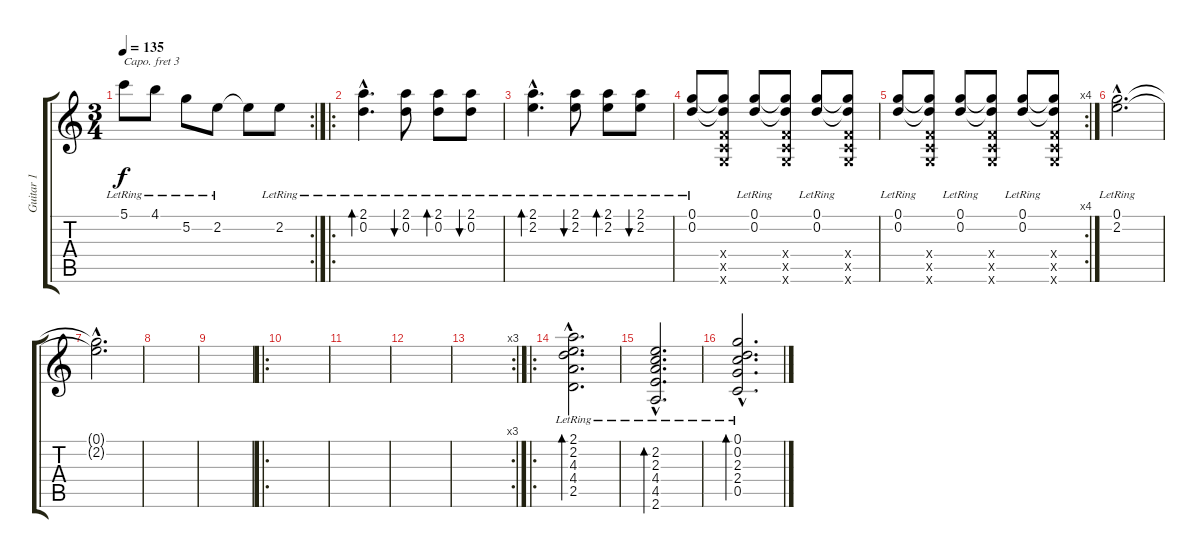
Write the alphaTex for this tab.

\track ("Guitar 1" "Guitar 1") {instrument acousticguitarsteel}
\staff {score tabs}
\capo 3
\tuning (E4 B3 G3 D3 A2 E2) {hide}
\rc 2
\ts (3 4)
\tempo 135
\clef g2
\ks c
5.1{lr}.8{dy f} 4.1{lr}.8 5.2{lr}.8 2.2{lr}.8 2.2{t}.8 2.2{lr}.8 |
\ro
(2.1{hac lr} 0.2{hac lr}).4{d bd 120} (2.1{lr} 0.2{lr}).8{bu 120} (2.1{lr} 0.2{lr}).8{bd 120} (2.1{lr} 0.2{lr}).8{bu 120} |
(2.1{hac lr} 2.2{hac lr}).4{d bd 120} (2.1{lr} 2.2{lr}).8{bu 120} (2.1{lr} 2.2{lr}).8{bd 120} (2.1{lr} 2.2{lr}).8{bu 120} |
(0.1{lr} 0.2{lr}).8 (0.1{t} 0.2{t} 0.4{x} 0.5{x} 0.6{x}).8 (0.1{lr} 0.2{lr}).8 (0.1{t} 0.2{t} 0.4{x} 0.5{x} 0.6{x}).8 (0.1{lr} 0.2{lr}).8 (0.1{t} 0.2{t} 0.4{x} 0.5{x} 0.6{x}).8 |
\rc 4
(0.1{lr} 0.2{lr}).8 (0.1{t} 0.2{t} 0.4{x} 0.5{x} 0.6{x}).8 (0.1{lr} 0.2{lr}).8 (0.1{t} 0.2{t} 0.4{x} 0.5{x} 0.6{x}).8 (0.1{lr} 0.2{lr}).8 (0.1{t} 0.2{t} 0.4{x} 0.5{x} 0.6{x}).8 |
(0.1{hac lr} 2.2{hac lr}).2{d} |
(0.1{hac t} 2.2{hac t}).2{d} |
|
|
\ro
|
|
|
\rc 3
|
\ro
(2.1{hac} 2.2{hac lr} 4.3{hac lr} 4.4{hac lr} 2.5{hac lr}).2{d bd 120} |
(2.2{hac lr} 2.3{hac lr} 4.4{hac lr} 4.5{hac lr} 2.6{hac lr}).2{d bd 120} |
(0.1{hac} 0.2{hac lr} 2.3{hac lr} 2.4{hac lr} 0.5{hac lr}).2{d bd 120}
